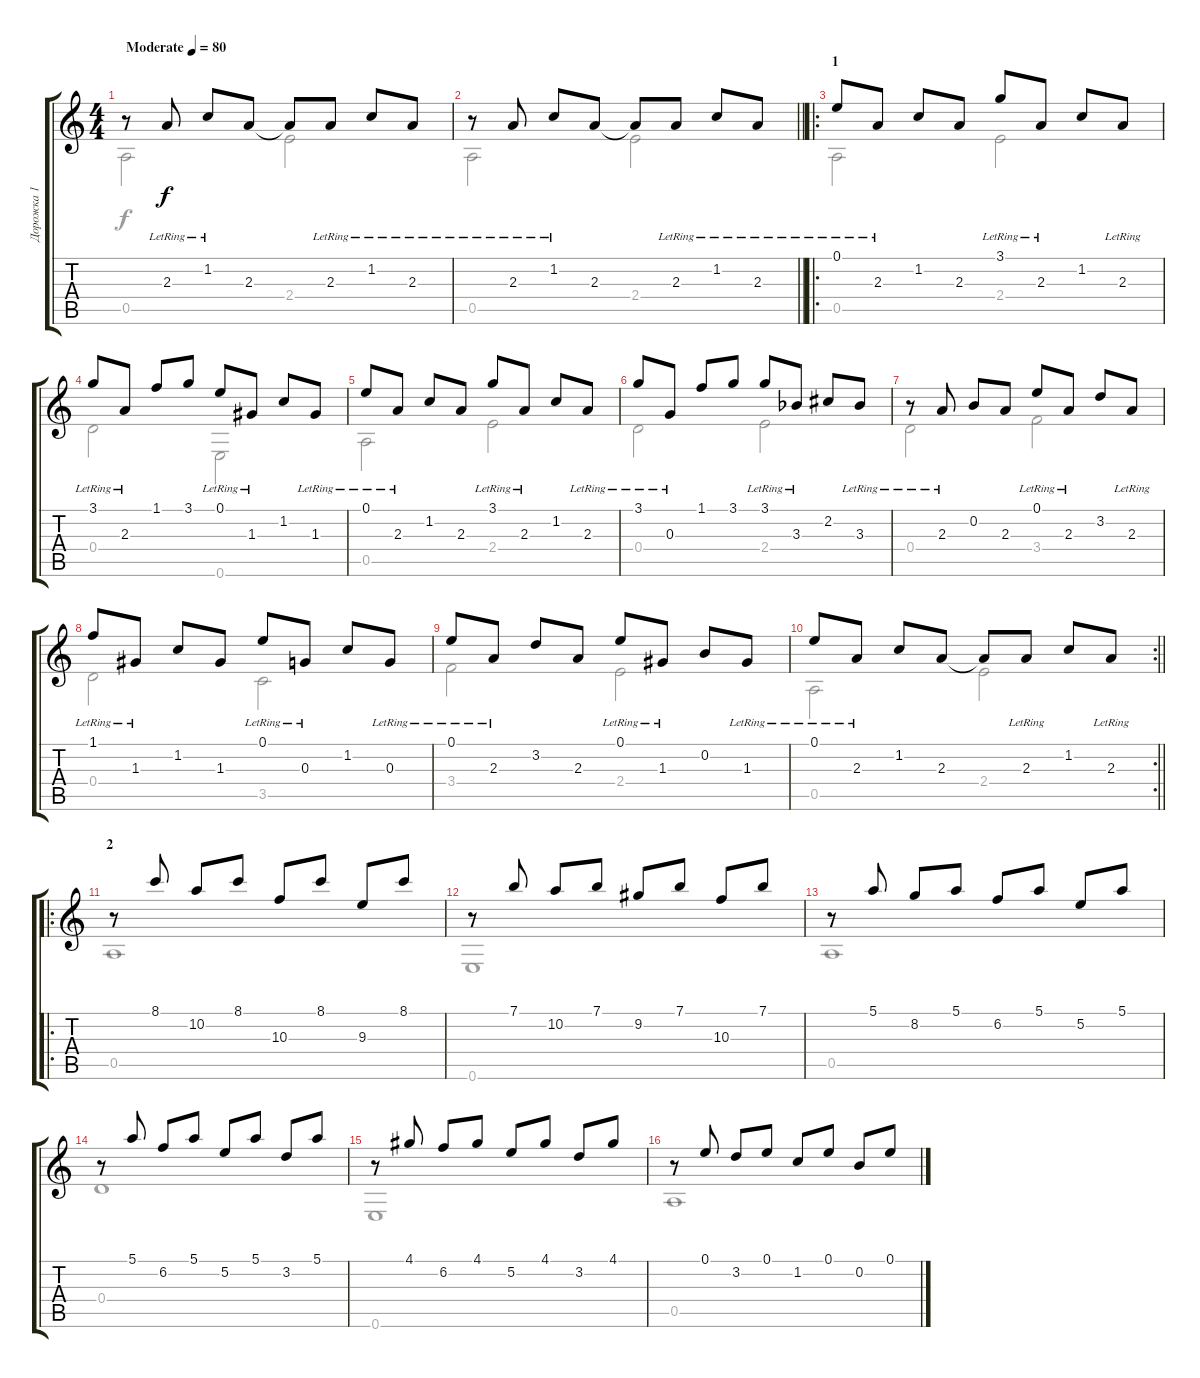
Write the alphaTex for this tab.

\track ("Дорожка 1" "Дорожка 1") {instrument acousticguitarnylon}
\staff {score tabs}
\tuning (E4 B3 G3 D3 A2 E2) {hide}
\voice
\ts (4 4)
\tempo (80 "Moderate")
\clef g2
\ks c
r.8{dy f instrument acousticguitarnylon} 2.3{lr}.8 1.2{lr}.8 2.3.8 2.3{t}.8 2.3{lr}.8 1.2{lr}.8 2.3{lr}.8 |
\barLineRight lightlight
r.8 2.3{lr}.8 1.2{lr}.8 2.3.8 2.3{t}.8 2.3{lr}.8 1.2{lr}.8 2.3{lr}.8 |
\ro
\section ("" "1")
0.1{lr}.8 2.3{lr}.8 1.2.8 2.3.8 3.1{lr}.8 2.3{lr}.8 1.2.8 2.3{lr}.8 |
3.1{lr}.8 2.3{lr}.8 1.1.8 3.1.8 0.1{lr}.8 1.3{lr}.8 1.2.8 1.3{lr}.8 |
0.1{lr}.8 2.3{lr}.8 1.2.8 2.3.8 3.1{lr}.8 2.3{lr}.8 1.2.8 2.3{lr}.8 |
3.1{lr}.8 0.3{lr}.8 1.1.8 3.1.8 3.1{lr}.8 3.3{lr acc b}.8 2.2.8 3.3{lr acc b}.8 |
r.8 2.3{lr}.8 0.2.8 2.3.8 0.1{lr}.8 2.3{lr}.8 3.2.8 2.3{lr}.8 |
1.1{lr}.8 1.3{lr}.8 1.2.8 1.3.8 0.1{lr}.8 0.3{lr}.8 1.2.8 0.3{lr}.8 |
0.1{lr}.8 2.3{lr}.8 3.2.8 2.3.8 0.1{lr}.8 1.3{lr}.8 0.2.8 1.3{lr}.8 |
\rc 2
\barLineRight lightlight
0.1{lr}.8 2.3{lr}.8 1.2.8 2.3.8 2.3{t}.8 2.3{lr}.8 1.2.8 2.3{lr}.8 |
\ro
\section ("" "2")
r.8 8.1.8 10.2.8 8.1.8 10.3.8 8.1.8 9.3.8 8.1.8 |
r.8 7.1.8 10.2.8 7.1.8 9.2.8 7.1.8 10.3.8 7.1.8 |
r.8 5.1.8 8.2.8 5.1.8 6.2.8 5.1.8 5.2.8 5.1.8 |
r.8 5.1.8 6.2.8 5.1.8 5.2.8 5.1.8 3.2.8 5.1.8 |
r.8 4.1.8 6.2.8 4.1.8 5.2.8 4.1.8 3.2.8 4.1.8 |
r.8 0.1.8 3.2.8 0.1.8 1.2.8 0.1.8 0.2.8 0.1.8
\voice
\clef g2
\ottava regular
\simile none
\ks c
0.5.2{dy f} 2.4.2 |
\barLineRight lightlight
0.5.2 2.4.2 |
0.5.2 2.4.2 |
0.4.2 0.6.2 |
0.5.2 2.4.2 |
0.4.2 2.4.2 |
0.4.2 3.4.2 |
0.4.2 3.5.2 |
3.4.2 2.4.2 |
\barLineRight lightlight
0.5.2 2.4.2 |
0.5.1 |
0.6.1 |
0.5.1 |
0.4.1 |
0.6.1 |
0.5.1
